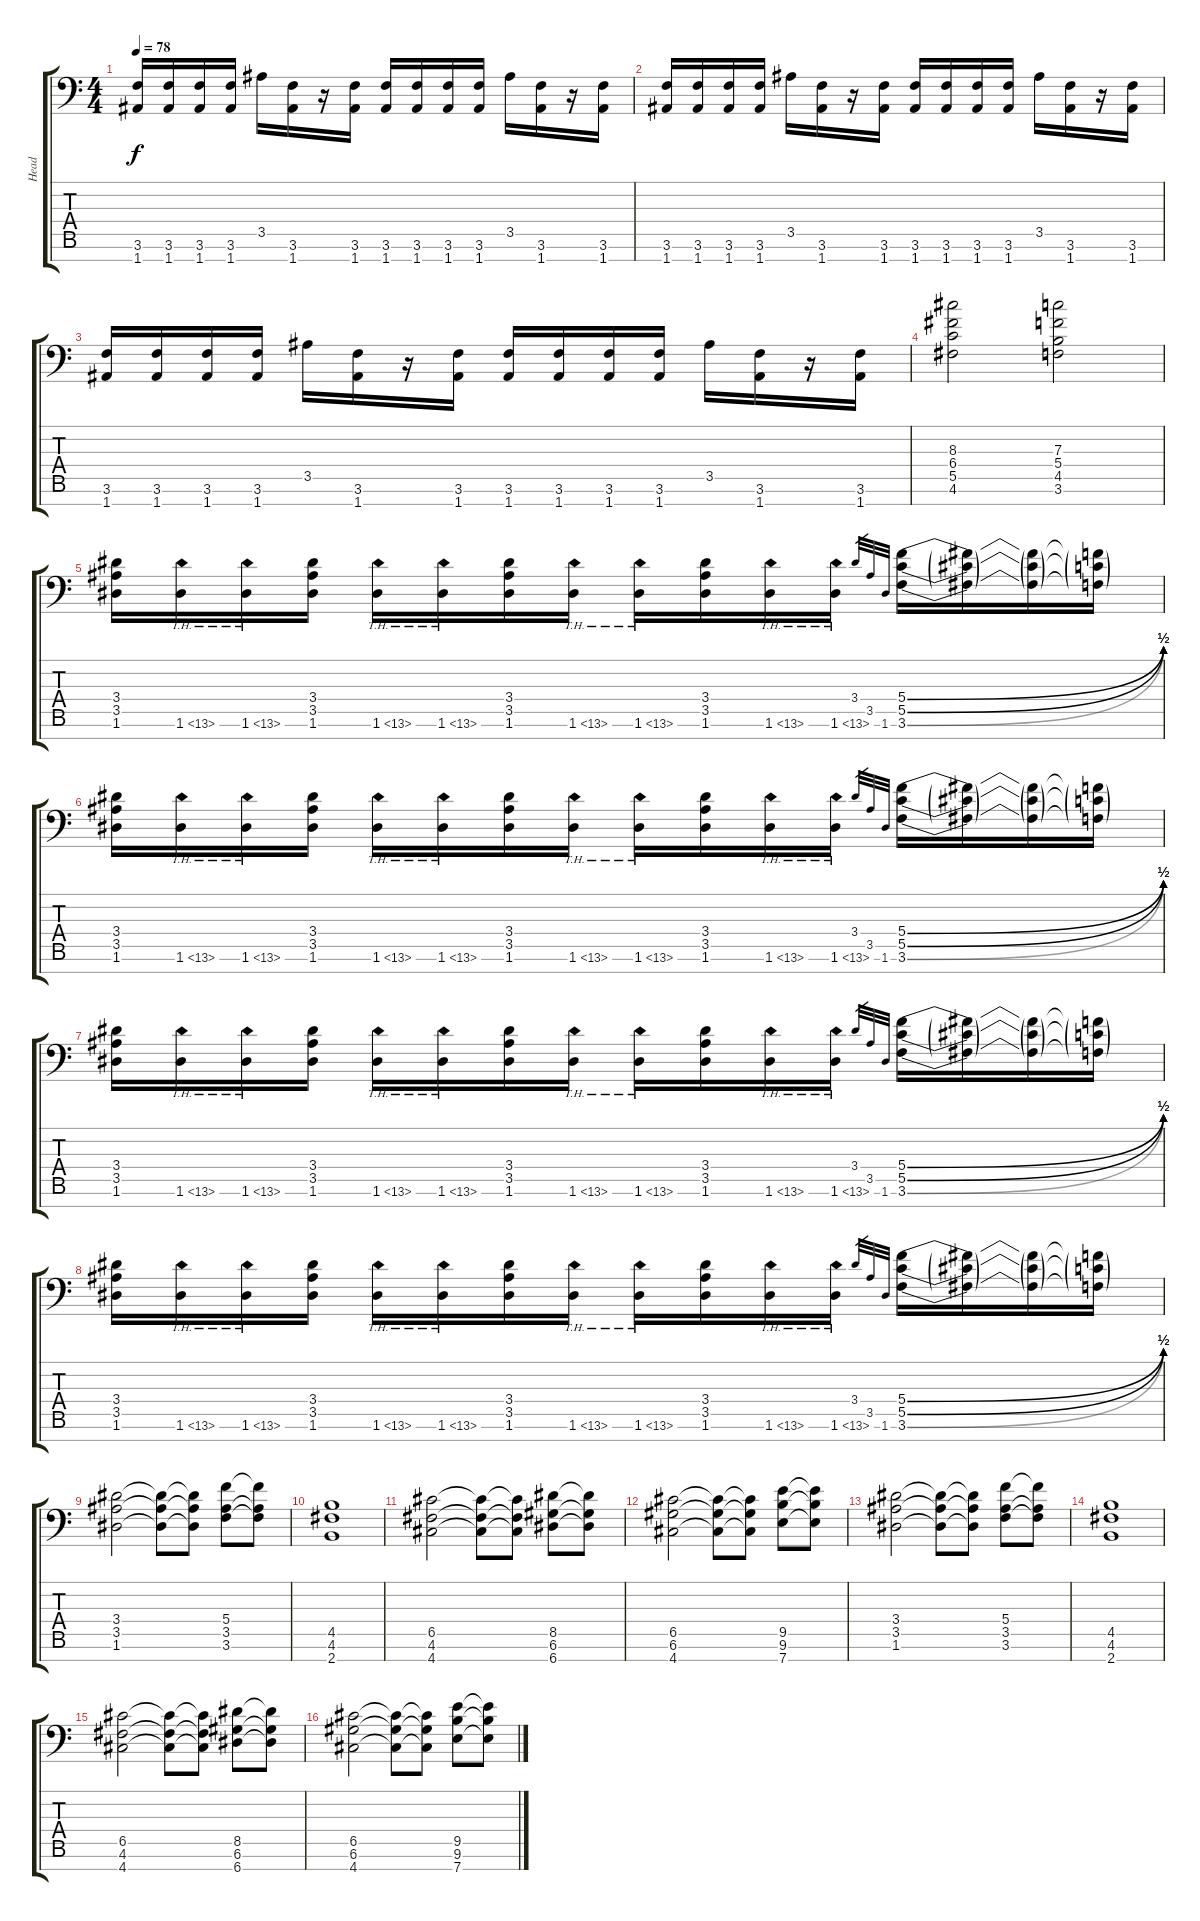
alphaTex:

\track ("Head" "Head") {instrument distortionguitar}
\staff {score tabs}
\tuning (D4 A3 F3 C3 G2 D2 A1) {hide}
\ts (4 4)
\tempo 78
\clef f4
\ks c
(3.6 1.7).16{dy f} (3.6 1.7).16 (3.6 1.7).16 (3.6 1.7).16 3.5.16 (3.6 1.7).16 r.16 (3.6 1.7).16 (3.6 1.7).16 (3.6 1.7).16 (3.6 1.7).16 (3.6 1.7).16 3.5.16 (3.6 1.7).16 r.16 (3.6 1.7).16 |
(3.6 1.7).16 (3.6 1.7).16 (3.6 1.7).16 (3.6 1.7).16 3.5.16 (3.6 1.7).16 r.16 (3.6 1.7).16 (3.6 1.7).16 (3.6 1.7).16 (3.6 1.7).16 (3.6 1.7).16 3.5.16 (3.6 1.7).16 r.16 (3.6 1.7).16 |
(3.6 1.7).16 (3.6 1.7).16 (3.6 1.7).16 (3.6 1.7).16 3.5.16 (3.6 1.7).16 r.16 (3.6 1.7).16 (3.6 1.7).16 (3.6 1.7).16 (3.6 1.7).16 (3.6 1.7).16 3.5.16 (3.6 1.7).16 r.16 (3.6 1.7).16 |
(8.3 6.4 5.5 4.6).2 (7.3 5.4 4.5 3.6).2 |
(3.4 3.5 1.6).16 1.6{th 12}.16 1.6{th 12}.16 (3.4 3.5 1.6).16 1.6{th 12}.16 1.6{th 12}.16 (3.4 3.5 1.6).16 1.6{th 12}.16 1.6{th 12}.16 (3.4 3.5 1.6).16 1.6{th 12}.16 1.6{th 12}.16 3.4.32{gr} 3.5.32{gr} 1.6.32{gr} (5.4{be (bend 0 0 60 2)} 5.5{be (bend 0 0 60 2)} 3.6{be (bend 0 0 60 2)}).16 (5.4{t} 5.5{t} 3.6{t}).16 (5.4{t} 5.5{t} 3.6{t}).16 (5.4{t} 5.5{t} 3.6{t}).16 |
(3.4 3.5 1.6).16 1.6{th 12}.16 1.6{th 12}.16 (3.4 3.5 1.6).16 1.6{th 12}.16 1.6{th 12}.16 (3.4 3.5 1.6).16 1.6{th 12}.16 1.6{th 12}.16 (3.4 3.5 1.6).16 1.6{th 12}.16 1.6{th 12}.16 3.4.32{gr} 3.5.32{gr} 1.6.32{gr} (5.4{be (bend 0 0 60 2)} 5.5{be (bend 0 0 60 2)} 3.6{be (bend 0 0 60 2)}).16 (5.4{t} 5.5{t} 3.6{t}).16 (5.4{t} 5.5{t} 3.6{t}).16 (5.4{t} 5.5{t} 3.6{t}).16 |
(3.4 3.5 1.6).16 1.6{th 12}.16 1.6{th 12}.16 (3.4 3.5 1.6).16 1.6{th 12}.16 1.6{th 12}.16 (3.4 3.5 1.6).16 1.6{th 12}.16 1.6{th 12}.16 (3.4 3.5 1.6).16 1.6{th 12}.16 1.6{th 12}.16 3.4.32{gr} 3.5.32{gr} 1.6.32{gr} (5.4{be (bend 0 0 60 2)} 5.5{be (bend 0 0 60 2)} 3.6{be (bend 0 0 60 2)}).16 (5.4{t} 5.5{t} 3.6{t}).16 (5.4{t} 5.5{t} 3.6{t}).16 (5.4{t} 5.5{t} 3.6{t}).16 |
(3.4 3.5 1.6).16 1.6{th 12}.16 1.6{th 12}.16 (3.4 3.5 1.6).16 1.6{th 12}.16 1.6{th 12}.16 (3.4 3.5 1.6).16 1.6{th 12}.16 1.6{th 12}.16 (3.4 3.5 1.6).16 1.6{th 12}.16 1.6{th 12}.16 3.4.32{gr} 3.5.32{gr} 1.6.32{gr} (5.4{be (bend 0 0 60 2)} 5.5{be (bend 0 0 60 2)} 3.6{be (bend 0 0 60 2)}).16 (5.4{t} 5.5{t} 3.6{t}).16 (5.4{t} 5.5{t} 3.6{t}).16 (5.4{t} 5.5{t} 3.6{t}).16 |
(3.4 3.5 1.6).2 (3.4{t} 3.5{t} 1.6{t}).8 (3.4{t} 3.5{t} 1.6{t}).8 (5.4 3.5 3.6).8 (5.4{t} 3.5{t} 3.6{t}).8 |
(4.5 4.6 2.7).1 |
(6.5 4.6 4.7).2 (6.5{t} 4.6{t} 4.7{t}).8 (6.5{t} 4.6{t} 4.7{t}).8 (8.5 6.6 6.7).8 (8.5{t} 6.6{t} 6.7{t}).8 |
(6.5 6.6 4.7).2 (6.5{t} 6.6{t} 4.7{t}).8 (6.5{t} 6.6{t} 4.7{t}).8 (9.5 9.6 7.7).8 (9.5{t} 9.6{t} 7.7{t}).8 |
(3.4 3.5 1.6).2 (3.4{t} 3.5{t} 1.6{t}).8 (3.4{t} 3.5{t} 1.6{t}).8 (5.4 3.5 3.6).8 (5.4{t} 3.5{t} 3.6{t}).8 |
(4.5 4.6 2.7).1 |
(6.5 4.6 4.7).2 (6.5{t} 4.6{t} 4.7{t}).8 (6.5{t} 4.6{t} 4.7{t}).8 (8.5 6.6 6.7).8 (8.5{t} 6.6{t} 6.7{t}).8 |
(6.5 6.6 4.7).2 (6.5{t} 6.6{t} 4.7{t}).8 (6.5{t} 6.6{t} 4.7{t}).8 (9.5 9.6 7.7).8 (9.5{t} 9.6{t} 7.7{t}).8
